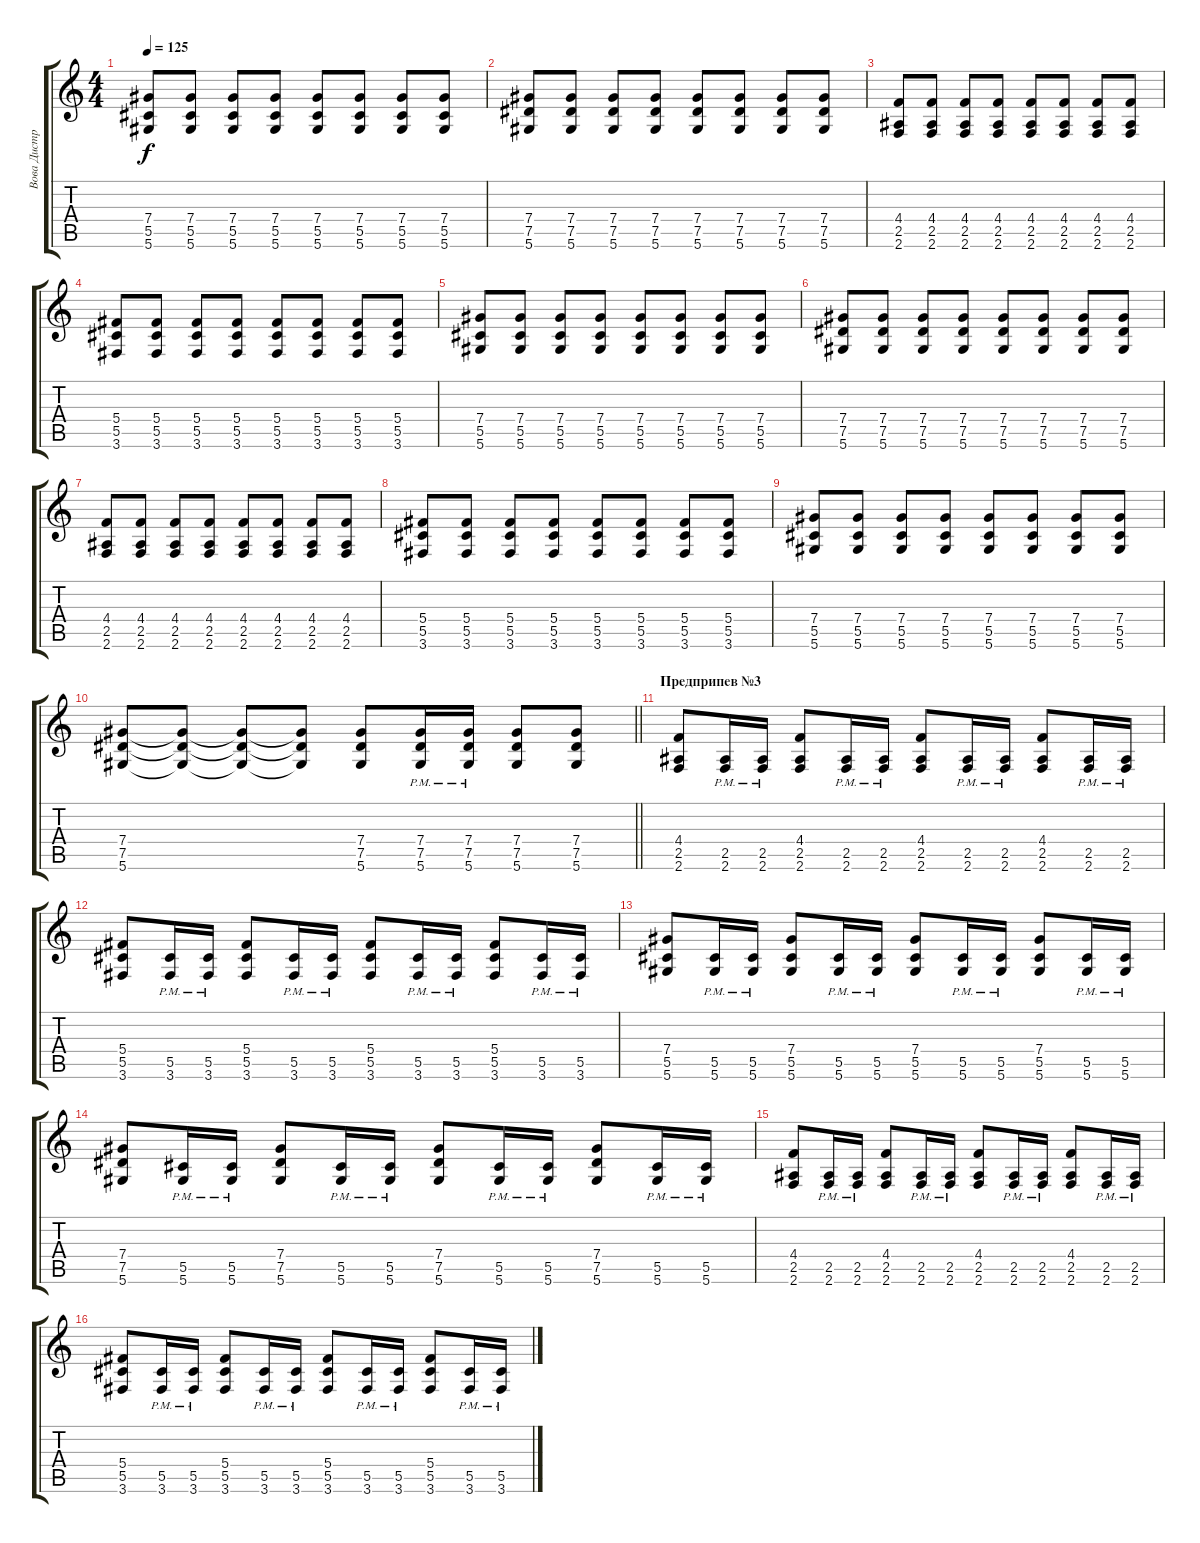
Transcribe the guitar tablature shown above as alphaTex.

\track ("Вова Дистр" "Вова Дистр") {instrument distortionguitar}
\staff {score tabs}
\tuning (Eb4 Bb3 Gb3 Db3 Ab2 Eb2) {hide}
\ts (4 4)
\tempo 125
\clef g2
\ks c
(7.4 5.5 5.6).8{dy f} (7.4 5.5 5.6).8 (7.4 5.5 5.6).8 (7.4 5.5 5.6).8 (7.4 5.5 5.6).8 (7.4 5.5 5.6).8 (7.4 5.5 5.6).8 (7.4 5.5 5.6).8 |
(7.4 7.5 5.6).8 (7.4 7.5 5.6).8 (7.4 7.5 5.6).8 (7.4 7.5 5.6).8 (7.4 7.5 5.6).8 (7.4 7.5 5.6).8 (7.4 7.5 5.6).8 (7.4 7.5 5.6).8 |
(4.4 2.5 2.6).8 (4.4 2.5 2.6).8 (4.4 2.5 2.6).8 (4.4 2.5 2.6).8 (4.4 2.5 2.6).8 (4.4 2.5 2.6).8 (4.4 2.5 2.6).8 (4.4 2.5 2.6).8 |
(5.4 5.5 3.6).8 (5.4 5.5 3.6).8 (5.4 5.5 3.6).8 (5.4 5.5 3.6).8 (5.4 5.5 3.6).8 (5.4 5.5 3.6).8 (5.4 5.5 3.6).8 (5.4 5.5 3.6).8 |
(7.4 5.5 5.6).8 (7.4 5.5 5.6).8 (7.4 5.5 5.6).8 (7.4 5.5 5.6).8 (7.4 5.5 5.6).8 (7.4 5.5 5.6).8 (7.4 5.5 5.6).8 (7.4 5.5 5.6).8 |
(7.4 7.5 5.6).8 (7.4 7.5 5.6).8 (7.4 7.5 5.6).8 (7.4 7.5 5.6).8 (7.4 7.5 5.6).8 (7.4 7.5 5.6).8 (7.4 7.5 5.6).8 (7.4 7.5 5.6).8 |
(4.4 2.5 2.6).8 (4.4 2.5 2.6).8 (4.4 2.5 2.6).8 (4.4 2.5 2.6).8 (4.4 2.5 2.6).8 (4.4 2.5 2.6).8 (4.4 2.5 2.6).8 (4.4 2.5 2.6).8 |
(5.4 5.5 3.6).8 (5.4 5.5 3.6).8 (5.4 5.5 3.6).8 (5.4 5.5 3.6).8 (5.4 5.5 3.6).8 (5.4 5.5 3.6).8 (5.4 5.5 3.6).8 (5.4 5.5 3.6).8 |
(7.4 5.5 5.6).8 (7.4 5.5 5.6).8 (7.4 5.5 5.6).8 (7.4 5.5 5.6).8 (7.4 5.5 5.6).8 (7.4 5.5 5.6).8 (7.4 5.5 5.6).8 (7.4 5.5 5.6).8 |
\barLineRight lightlight
(7.4 7.5 5.6).8 (7.4{t} 7.5{t} 5.6{t}).8 (7.4{t} 7.5{t} 5.6{t}).8 (7.4{t} 7.5{t} 5.6{t}).8 (7.4 7.5 5.6).8 (7.4 7.5{pm} 5.6).16 (7.4 7.5{pm} 5.6).16 (7.4 7.5 5.6).8 (7.4 7.5 5.6).8 |
\section ("" "Предприпев №3")
(4.4 2.5 2.6).8 (2.5{pm} 2.6).16 (2.5{pm} 2.6).16 (4.4 2.5 2.6).8 (2.5{pm} 2.6).16 (2.5{pm} 2.6).16 (4.4 2.5 2.6).8 (2.5{pm} 2.6).16 (2.5{pm} 2.6).16 (4.4 2.5 2.6).8 (2.5{pm} 2.6).16 (2.5{pm} 2.6).16 |
(5.4 5.5 3.6).8 (5.5 3.6{pm}).16 (5.5 3.6{pm}).16 (5.4 5.5 3.6).8 (5.5 3.6{pm}).16 (5.5 3.6{pm}).16 (5.4 5.5 3.6).8 (5.5 3.6{pm}).16 (5.5 3.6{pm}).16 (5.4 5.5 3.6).8 (5.5 3.6{pm}).16 (5.5 3.6{pm}).16 |
(7.4 5.5 5.6).8 (5.5{pm} 5.6).16 (5.5{pm} 5.6).16 (7.4 5.5 5.6).8 (5.5{pm} 5.6).16 (5.5{pm} 5.6).16 (7.4 5.5 5.6).8 (5.5{pm} 5.6).16 (5.5{pm} 5.6).16 (7.4 5.5 5.6).8 (5.5{pm} 5.6).16 (5.5{pm} 5.6).16 |
(7.4 7.5 5.6).8 (5.5 5.6{pm}).16 (5.5 5.6{pm}).16 (7.4 7.5 5.6).8 (5.5 5.6{pm}).16 (5.5 5.6{pm}).16 (7.4 7.5 5.6).8 (5.5 5.6{pm}).16 (5.5 5.6{pm}).16 (7.4 7.5 5.6).8 (5.5 5.6{pm}).16 (5.5 5.6{pm}).16 |
(4.4 2.5 2.6).8 (2.5{pm} 2.6).16 (2.5{pm} 2.6).16 (4.4 2.5 2.6).8 (2.5{pm} 2.6).16 (2.5{pm} 2.6).16 (4.4 2.5 2.6).8 (2.5{pm} 2.6).16 (2.5{pm} 2.6).16 (4.4 2.5 2.6).8 (2.5{pm} 2.6).16 (2.5{pm} 2.6).16 |
(5.4 5.5 3.6).8 (5.5 3.6{pm}).16 (5.5 3.6{pm}).16 (5.4 5.5 3.6).8 (5.5 3.6{pm}).16 (5.5 3.6{pm}).16 (5.4 5.5 3.6).8 (5.5 3.6{pm}).16 (5.5 3.6{pm}).16 (5.4 5.5 3.6).8 (5.5 3.6{pm}).16 (5.5 3.6{pm}).16
